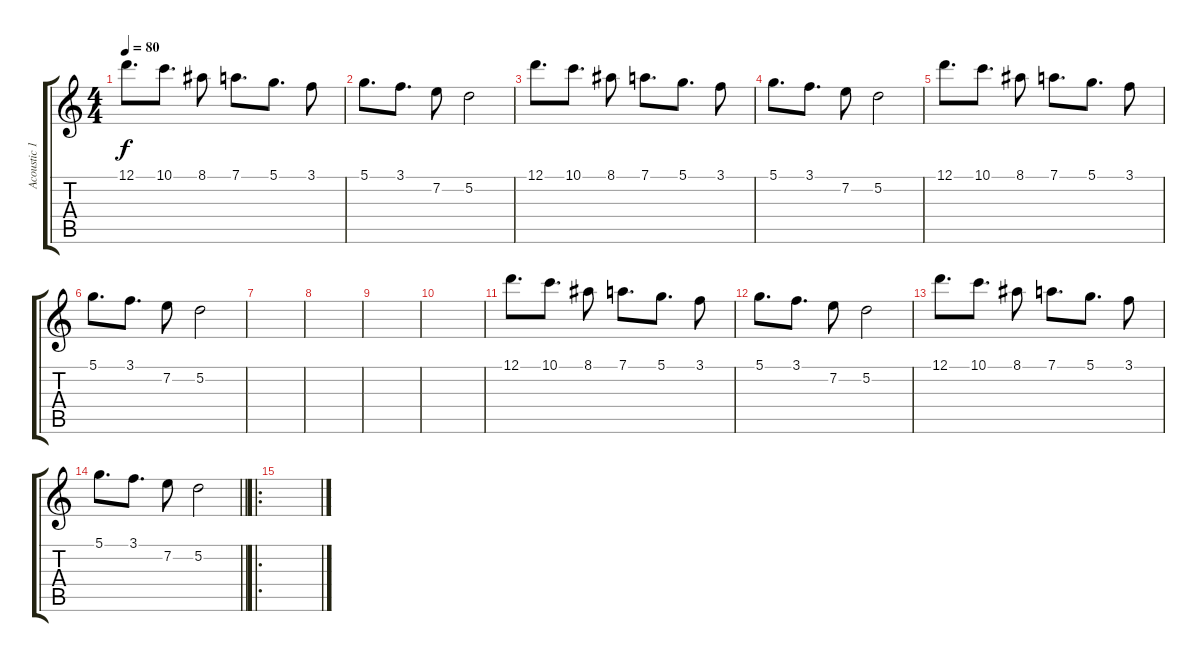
\track ("Acoustic 1" "Acoustic 1") {instrument acousticguitarsteel}
\staff {score tabs}
\tuning (D4 A3 F3 C3 G2 D2) {hide}
\ts (4 4)
\section ("" "")
\tempo 80
\clef g2
\ks c
12.1.8{d dy f} 10.1.8{d} 8.1.8 7.1.8{d} 5.1.8{d} 3.1.8 |
5.1.8{d} 3.1.8{d} 7.2.8 5.2.2 |
12.1.8{d volume 8} 10.1.8{d} 8.1.8 7.1.8{d} 5.1.8{d} 3.1.8 |
5.1.8{d} 3.1.8{d} 7.2.8 5.2.2 |
12.1.8{d volume 8} 10.1.8{d} 8.1.8 7.1.8{d} 5.1.8{d} 3.1.8 |
5.1.8{d} 3.1.8{d} 7.2.8 5.2.2 |
|
|
|
|
12.1.8{d volume 8} 10.1.8{d} 8.1.8 7.1.8{d} 5.1.8{d} 3.1.8 |
5.1.8{d} 3.1.8{d} 7.2.8 5.2.2 |
12.1.8{d volume 8} 10.1.8{d} 8.1.8 7.1.8{d} 5.1.8{d} 3.1.8 |
\barLineRight lightlight
5.1.8{d} 3.1.8{d} 7.2.8 5.2.2 |
\ro
\section ("" "")
